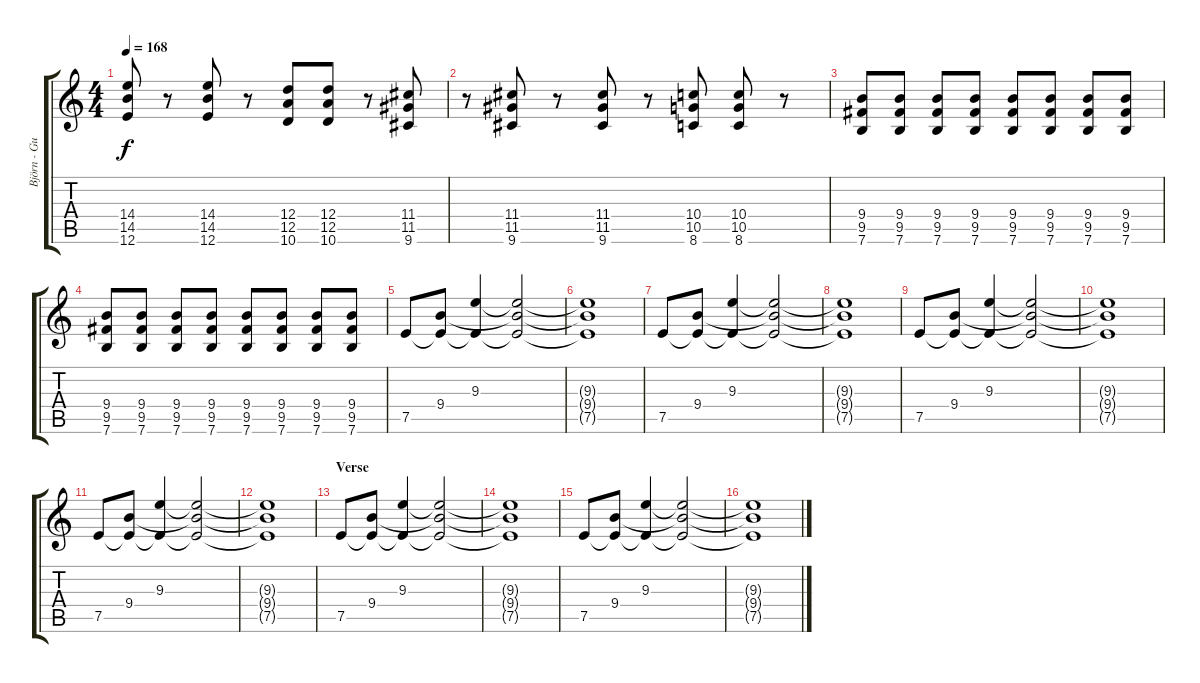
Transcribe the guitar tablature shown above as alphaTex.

\track ("Björn - Guitar 2" "Björn - Gu") {instrument distortionguitar}
\staff {score tabs}
\tuning (E4 B3 G3 D3 A2 E2) {hide}
\ts (4 4)
\tempo 168
\clef g2
\ks c
(14.4 14.5 12.6).8{dy f instrument distortionguitar} r.8 (14.4 14.5 12.6).8 r.8 (12.4 12.5 10.6).8 (12.4 12.5 10.6).8 r.8 (11.4 11.5 9.6).8 |
r.8 (11.4 11.5 9.6).8 r.8 (11.4 11.5 9.6).8 r.8 (10.4 10.5 8.6).8 (10.4 10.5 8.6).8 r.8 |
(9.4 9.5 7.6).8 (9.4 9.5 7.6).8 (9.4 9.5 7.6).8 (9.4 9.5 7.6).8 (9.4 9.5 7.6).8 (9.4 9.5 7.6).8 (9.4 9.5 7.6).8 (9.4 9.5 7.6).8 |
(9.4 9.5 7.6).8 (9.4 9.5 7.6).8 (9.4 9.5 7.6).8 (9.4 9.5 7.6).8 (9.4 9.5 7.6).8 (9.4 9.5 7.6).8 (9.4 9.5 7.6).8 (9.4 9.5 7.6).8 |
7.5.8{volume 13} (9.4 7.5{t}).8 (9.3 7.5{t}).4 (9.3{t} 9.4{t} 7.5{t}).2{volume 6} |
(9.3{t} 9.4{t} 7.5{t}).1 |
7.5.8{volume 13} (9.4 7.5{t}).8 (9.3 7.5{t}).4 (9.3{t} 9.4{t} 7.5{t}).2{volume 6} |
(9.3{t} 9.4{t} 7.5{t}).1 |
7.5.8{volume 13} (9.4 7.5{t}).8 (9.3 7.5{t}).4 (9.3{t} 9.4{t} 7.5{t}).2{volume 6} |
(9.3{t} 9.4{t} 7.5{t}).1 |
7.5.8{volume 13} (9.4 7.5{t}).8 (9.3 7.5{t}).4 (9.3{t} 9.4{t} 7.5{t}).2{volume 6} |
(9.3{t} 9.4{t} 7.5{t}).1 |
\section ("" "Verse")
7.5.8{volume 13} (9.4 7.5{t}).8 (9.3 7.5{t}).4 (9.3{t} 9.4{t} 7.5{t}).2{volume 6} |
(9.3{t} 9.4{t} 7.5{t}).1 |
7.5.8{volume 13} (9.4 7.5{t}).8 (9.3 7.5{t}).4 (9.3{t} 9.4{t} 7.5{t}).2{volume 6} |
(9.3{t} 9.4{t} 7.5{t}).1
